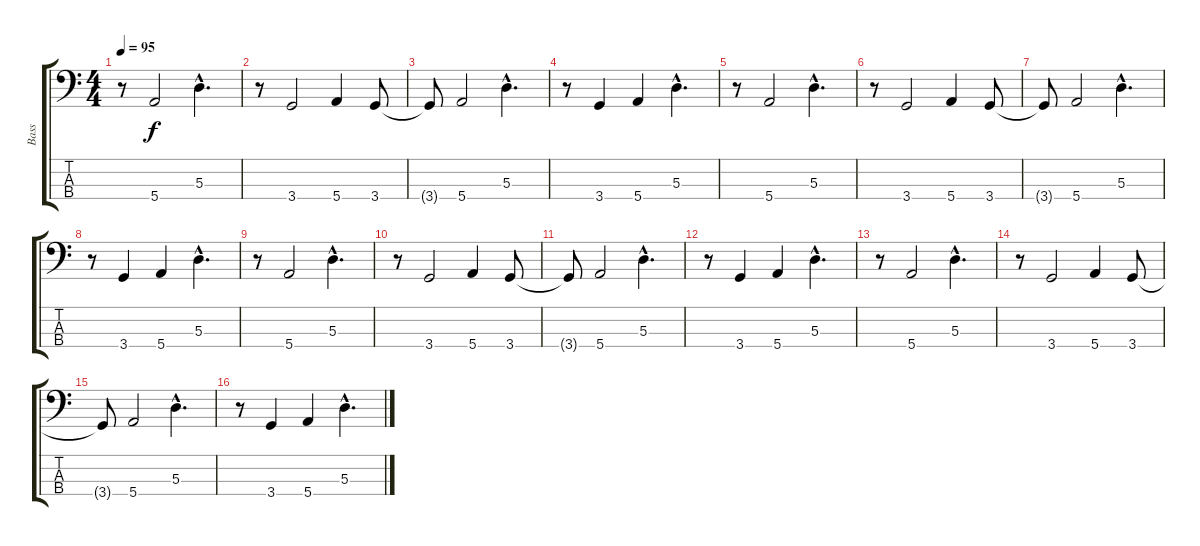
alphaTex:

\track ("Bass" "Bass") {instrument electricbassfinger}
\staff {score tabs}
\tuning (G2 D2 A1 E1) {hide}
\ts (4 4)
\tempo 95
\clef f4
\ks c
r.8{dy f} 5.4.2 5.3{hac}.4{d} |
r.8 3.4.2 5.4.4 3.4.8 |
3.4{t}.8 5.4.2 5.3{hac}.4{d} |
r.8 3.4.4 5.4.4 5.3{hac}.4{d} |
r.8 5.4.2 5.3{hac}.4{d} |
r.8 3.4.2 5.4.4 3.4.8 |
3.4{t}.8 5.4.2 5.3{hac}.4{d} |
r.8 3.4.4 5.4.4 5.3{hac}.4{d} |
r.8 5.4.2 5.3{hac}.4{d} |
r.8 3.4.2 5.4.4 3.4.8 |
3.4{t}.8 5.4.2 5.3{hac}.4{d} |
r.8 3.4.4 5.4.4 5.3{hac}.4{d} |
r.8 5.4.2 5.3{hac}.4{d} |
r.8 3.4.2 5.4.4 3.4.8 |
3.4{t}.8 5.4.2 5.3{hac}.4{d} |
r.8 3.4.4 5.4.4 5.3{hac}.4{d}
